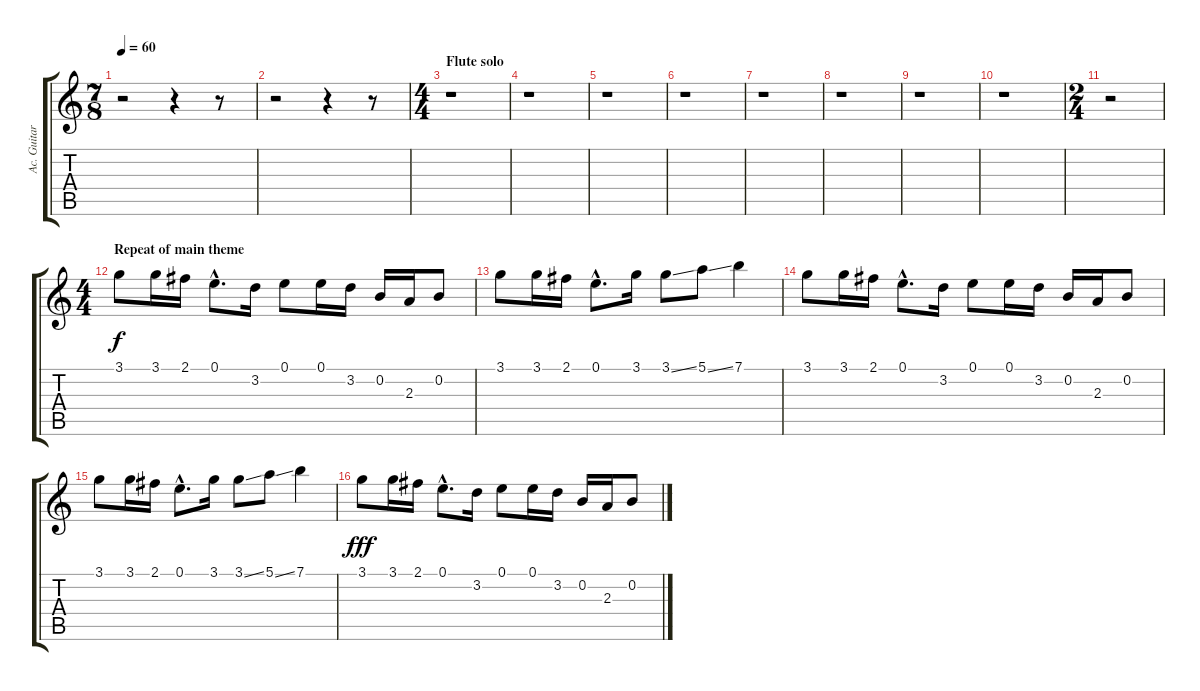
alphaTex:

\track ("Ac. Guitar 2" "Ac. Guitar") {instrument acousticguitarnylon}
\staff {score tabs}
\tuning (E4 B3 G3 D3 A2 E2) {hide}
\ts (7 8)
\tempo 60
\clef g2
\ks c
r.2{dy f} r.4 r.8 |
r.2 r.4 r.8 |
\ts (4 4)
\section ("" "Flute solo")
r.1 |
r.1 |
r.1 |
r.1 |
r.1 |
r.1 |
r.1 |
r.1 |
\ts (2 4)
r.2 |
\ts (4 4)
\section ("" "Repeat of main theme")
3.1.8 3.1.16 2.1.16 0.1{hac}.8{d} 3.2.16 0.1.8 0.1.16 3.2.16 0.2.16 2.3.16 0.2.8 |
3.1.8 3.1.16 2.1.16 0.1{hac}.8{d} 3.1.16 3.1{ss}.8 5.1{ss}.8 7.1.4 |
3.1.8 3.1.16 2.1.16 0.1{hac}.8{d} 3.2.16 0.1.8 0.1.16 3.2.16 0.2.16 2.3.16 0.2.8 |
3.1.8 3.1.16 2.1.16 0.1{hac}.8{d} 3.1.16 3.1{ss}.8 5.1{ss}.8 7.1.4 |
3.1.8{dy fff} 3.1.16 2.1.16 0.1{hac}.8{d} 3.2.16 0.1.8 0.1.16 3.2.16 0.2.16 2.3.16 0.2.8
